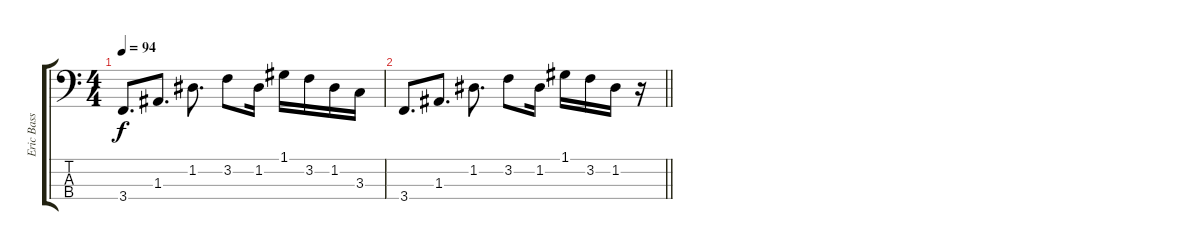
\track ("Eric Bass" "Eric Bass") {instrument electricbassfinger}
\staff {score tabs}
\tuning (G2 D2 A1 D1) {hide}
\ts (4 4)
\tempo 94
\clef f4
\ks c
3.4.8{d dy f} 1.3.8{d} 1.2.8{d} 3.2.8 1.2.16 1.1.16 3.2.16 1.2.16 3.3.16 |
\barLineRight lightlight
3.4.8{d} 1.3.8{d} 1.2.8{d} 3.2.8 1.2.16 1.1.16 3.2.16 1.2.16 r.16
